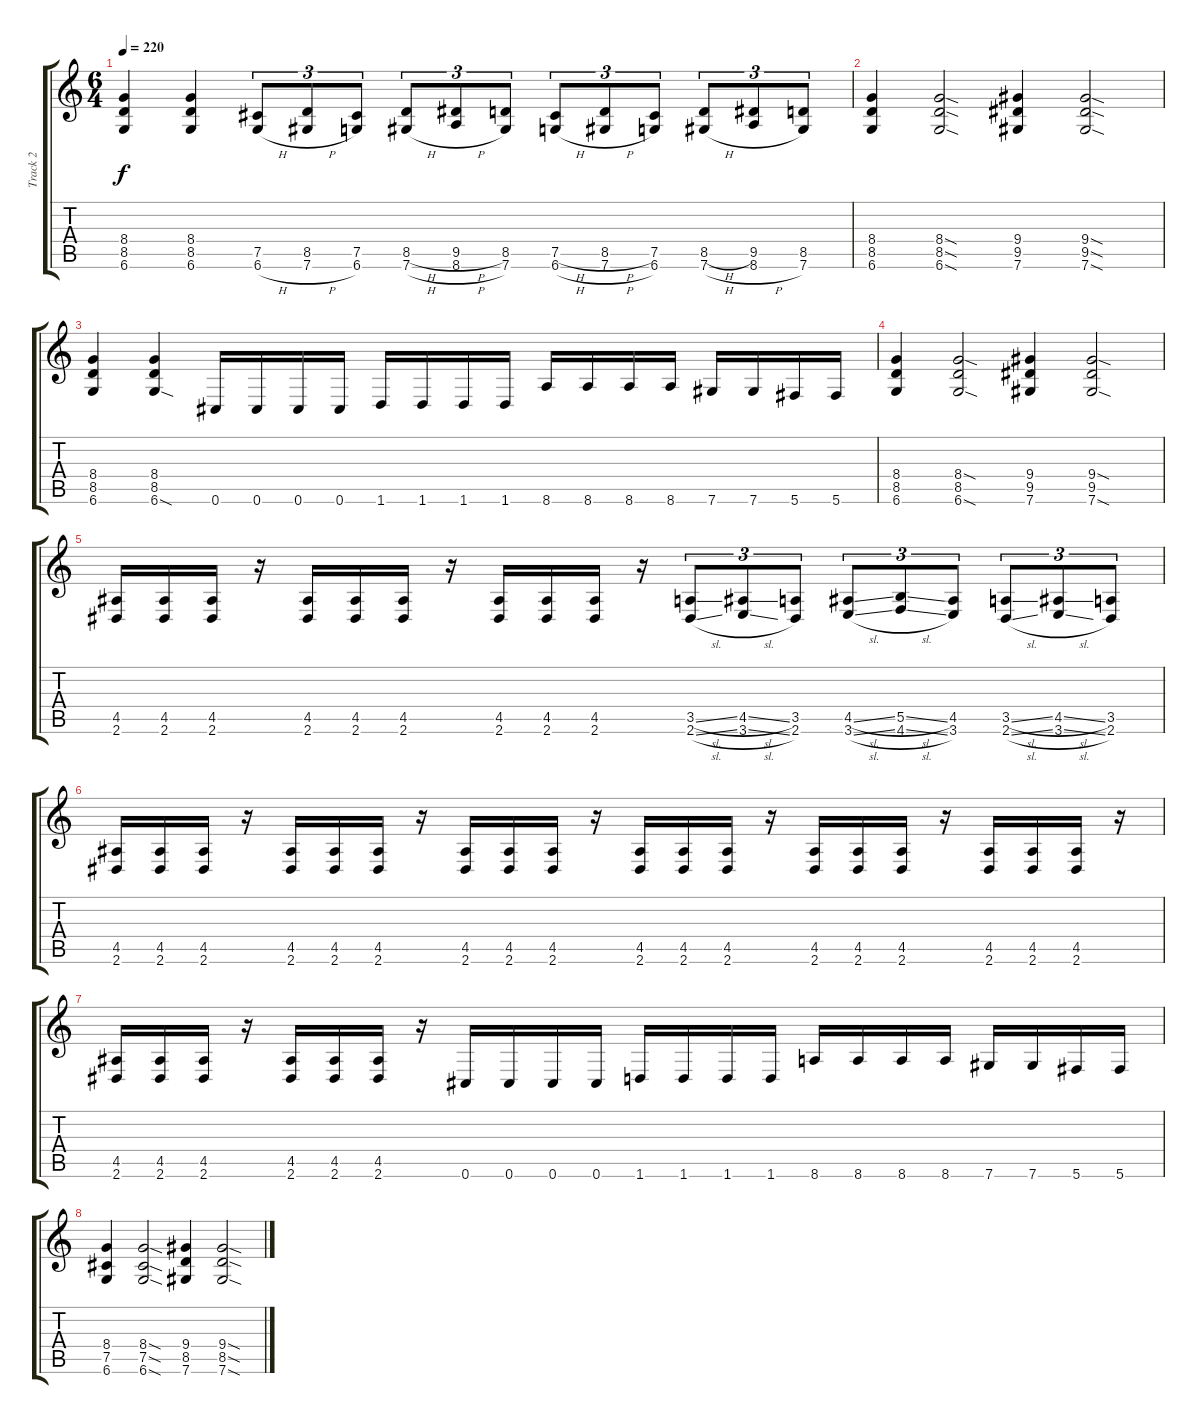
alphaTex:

\track ("Track 2" "Track 2") {instrument distortionguitar}
\staff {score tabs}
\tuning (Db4 Ab3 E3 B2 Gb2 Db2) {hide}
\ts (6 4)
\tempo 220
\clef g2
\ks c
(8.4 8.5 6.6).4{dy f} (8.4 8.5 6.6).4 (7.5 6.6{h}).8{tu (3 2)} (8.5 7.6{h}).8{tu (3 2)} (7.5 6.6).8{tu (3 2)} (8.5{h} 7.6{h}).8{tu (3 2)} (9.5{h} 8.6{h}).8{tu (3 2)} (8.5 7.6).8{tu (3 2)} (7.5{h} 6.6{h}).8{tu (3 2)} (8.5{h} 7.6{h}).8{tu (3 2)} (7.5 6.6).8{tu (3 2)} (8.5{h} 7.6{h}).8{tu (3 2)} (9.5 8.6{h}).8{tu (3 2)} (8.5 7.6).8{tu (3 2)} |
(8.4 8.5 6.6).4 (8.4{sod} 8.5{sod} 6.6{sod}).2 (9.4 9.5 7.6).4 (9.4{sod} 9.5{sod} 7.6{sod}).2 |
(8.4 8.5 6.6).4 (8.4 8.5 6.6{sod}).4 0.6.16 0.6.16 0.6.16 0.6.16 1.6.16 1.6.16 1.6.16 1.6.16 8.6.16 8.6.16 8.6.16 8.6.16 7.6.16 7.6.16 5.6.16 5.6.16 |
(8.4 8.5 6.6).4 (8.4{sod} 8.5 6.6{sod}).2 (9.4 9.5 7.6).4 (9.4{sod} 9.5 7.6{sod}).2 |
(4.5 2.6).16 (4.5 2.6).16 (4.5 2.6).16 r.16 (4.5 2.6).16 (4.5 2.6).16 (4.5 2.6).16 r.16 (4.5 2.6).16 (4.5 2.6).16 (4.5 2.6).16 r.16 (3.5{sl} 2.6{sl}).8{tu (3 2)} (4.5{sl} 3.6{sl}).8{tu (3 2)} (3.5 2.6).8{tu (3 2)} (4.5{sl} 3.6{sl}).8{tu (3 2)} (5.5{sl} 4.6{sl}).8{tu (3 2)} (4.5 3.6).8{tu (3 2)} (3.5{sl} 2.6{sl}).8{tu (3 2)} (4.5{sl} 3.6{sl}).8{tu (3 2)} (3.5 2.6).8{tu (3 2)} |
(4.5 2.6).16 (4.5 2.6).16 (4.5 2.6).16 r.16 (4.5 2.6).16 (4.5 2.6).16 (4.5 2.6).16 r.16 (4.5 2.6).16 (4.5 2.6).16 (4.5 2.6).16 r.16 (4.5 2.6).16 (4.5 2.6).16 (4.5 2.6).16 r.16 (4.5 2.6).16 (4.5 2.6).16 (4.5 2.6).16 r.16 (4.5 2.6).16 (4.5 2.6).16 (4.5 2.6).16 r.16 |
(4.5 2.6).16 (4.5 2.6).16 (4.5 2.6).16 r.16 (4.5 2.6).16 (4.5 2.6).16 (4.5 2.6).16 r.16 0.6.16 0.6.16 0.6.16 0.6.16 1.6.16 1.6.16 1.6.16 1.6.16 8.6.16 8.6.16 8.6.16 8.6.16 7.6.16 7.6.16 5.6.16 5.6.16 |
(8.4 7.5 6.6).4 (8.4{sod} 7.5{sod} 6.6{sod}).2 (9.4 8.5 7.6).4 (9.4{sod} 8.5{sod} 7.6{sod}).2
